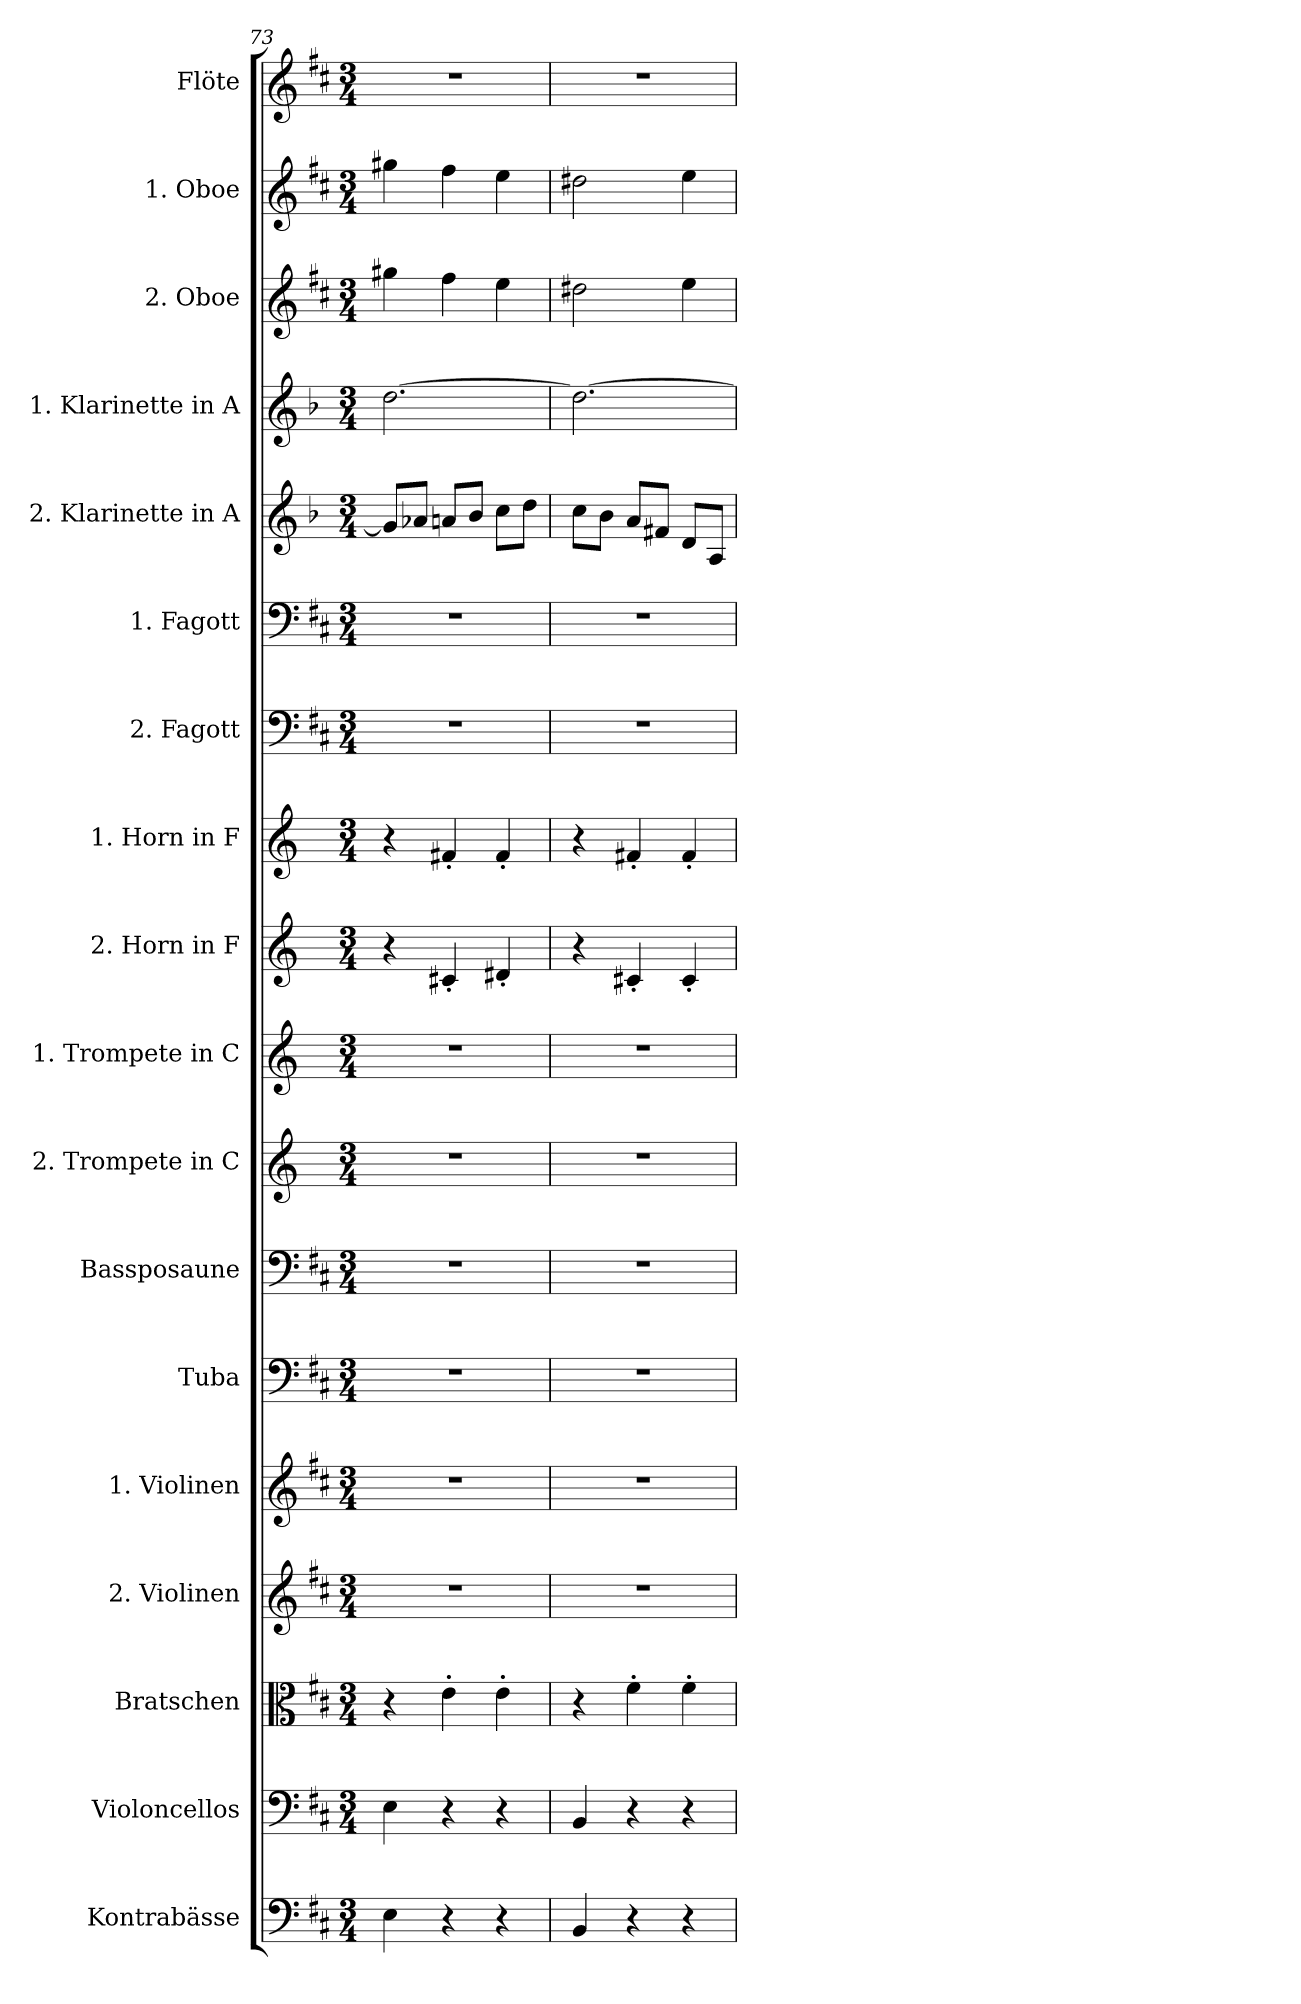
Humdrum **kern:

**kern	**kern	**kern	**kern	**kern	**kern	**kern	**kern	**kern	**kern	**kern	**kern	**kern	**kern	**kern	**kern	**kern	**kern
*part18	*part17	*part16	*part15	*part14	*part13	*part12	*part11	*part10	*part9	*part8	*part7	*part6	*part5	*part4	*part3	*part2	*part1
*staff18	*staff17	*staff16	*staff15	*staff14	*staff13	*staff12	*staff11	*staff10	*staff9	*staff8	*staff7	*staff6	*staff5	*staff4	*staff3	*staff2	*staff1
*I"Kontrabässe	*I"Violoncellos	*I"Bratschen	*I"2. Violinen	*I"1. Violinen	*I"Tuba	*I"Bassposaune	*I"2. Trompete in C	*I"1. Trompete in C	*I"2. Horn in F	*I"1. Horn in F	*I"2. Fagott	*I"1. Fagott	*I"2. Klarinette in A	*I"1. Klarinette in A	*I"2. Oboe	*I"1. Oboe	*I"Flöte
*I'Kbs.	*I'Vcs.	*I'Bran.	*I'2. Vln.	*I'1. Vln.	*I'Tba.	*I'B.psn.	*	*	*	*	*I'2. Fgt.	*I'1. Fgt.	*	*	*I'2. Ob.	*I'1. Ob.	*I'Fl.
*clefF4	*clefF4	*clefC3	*clefG2	*clefG2	*clefF4	*clefF4	*clefG2	*clefG2	*clefG2	*clefG2	*clefF4	*clefF4	*clefG2	*clefG2	*clefG2	*clefG2	*clefG2
*ITrd7c12	*	*	*	*	*	*	*	*	*ITrd4c7	*ITrd4c7	*	*	*ITrd2c3	*ITrd2c3	*	*	*
*k[f#c#]	*k[f#c#]	*k[f#c#]	*k[f#c#]	*k[f#c#]	*k[f#c#]	*k[f#c#]	*k[]	*k[]	*k[b-]	*k[b-]	*k[f#c#]	*k[f#c#]	*k[f#c#]	*k[f#c#]	*k[f#c#]	*k[f#c#]	*k[f#c#]
*M3/4	*M3/4	*M3/4	*M3/4	*M3/4	*M3/4	*M3/4	*M3/4	*M3/4	*M3/4	*M3/4	*M3/4	*M3/4	*M3/4	*M3/4	*M3/4	*M3/4	*M3/4
=73	=73	=73	=73	=73	=73	=73	=73	=73	=73	=73	=73	=73	=73	=73	=73	=73	=73
4EE\	4E\	4r	2.r	2.r	2.r	2.r	2.r	2.r	4r	4r	2.r	2.r	8e/L]	[2.b\	4gg#X\	4gg#X\	2.r
.	.	.	.	.	.	.	.	.	.	.	.	.	8fn/J	.	.	.	.
4r	4r	4e'\	.	.	.	.	.	.	4F#X'/	4Bn'/	.	.	8f#X/L	.	4ff#\	4ff#\	.
.	.	.	.	.	.	.	.	.	.	.	.	.	8g/J	.	.	.	.
4r	4r	4e'\	.	.	.	.	.	.	4G#X'/	4B'/	.	.	8a\L	.	4ee\	4ee\	.
.	.	.	.	.	.	.	.	.	.	.	.	.	8b\J	.	.	.	.
=74	=74	=74	=74	=74	=74	=74	=74	=74	=74	=74	=74	=74	=74	=74	=74	=74	=74
4BBB/	4BB/	4r	2.r	2.r	2.r	2.r	2.r	2.r	4r	4r	2.r	2.r	8a\L	2.b\_	2dd#X\	2dd#X\	2.r
.	.	.	.	.	.	.	.	.	.	.	.	.	8g\J	.	.	.	.
4r	4r	4f#'\	.	.	.	.	.	.	4F#X'/	4Bn'/	.	.	8f#/L	.	.	.	.
.	.	.	.	.	.	.	.	.	.	.	.	.	8d#X/J	.	.	.	.
4r	4r	4f#'\	.	.	.	.	.	.	4F#'/	4B'/	.	.	8B/L	.	4ee\	4ee\	.
.	.	.	.	.	.	.	.	.	.	.	.	.	8F#/J	.	.	.	.
=	=	=	=	=	=	=	=	=	=	=	=	=	=	=	=	=	=
*-	*-	*-	*-	*-	*-	*-	*-	*-	*-	*-	*-	*-	*-	*-	*-	*-	*-
